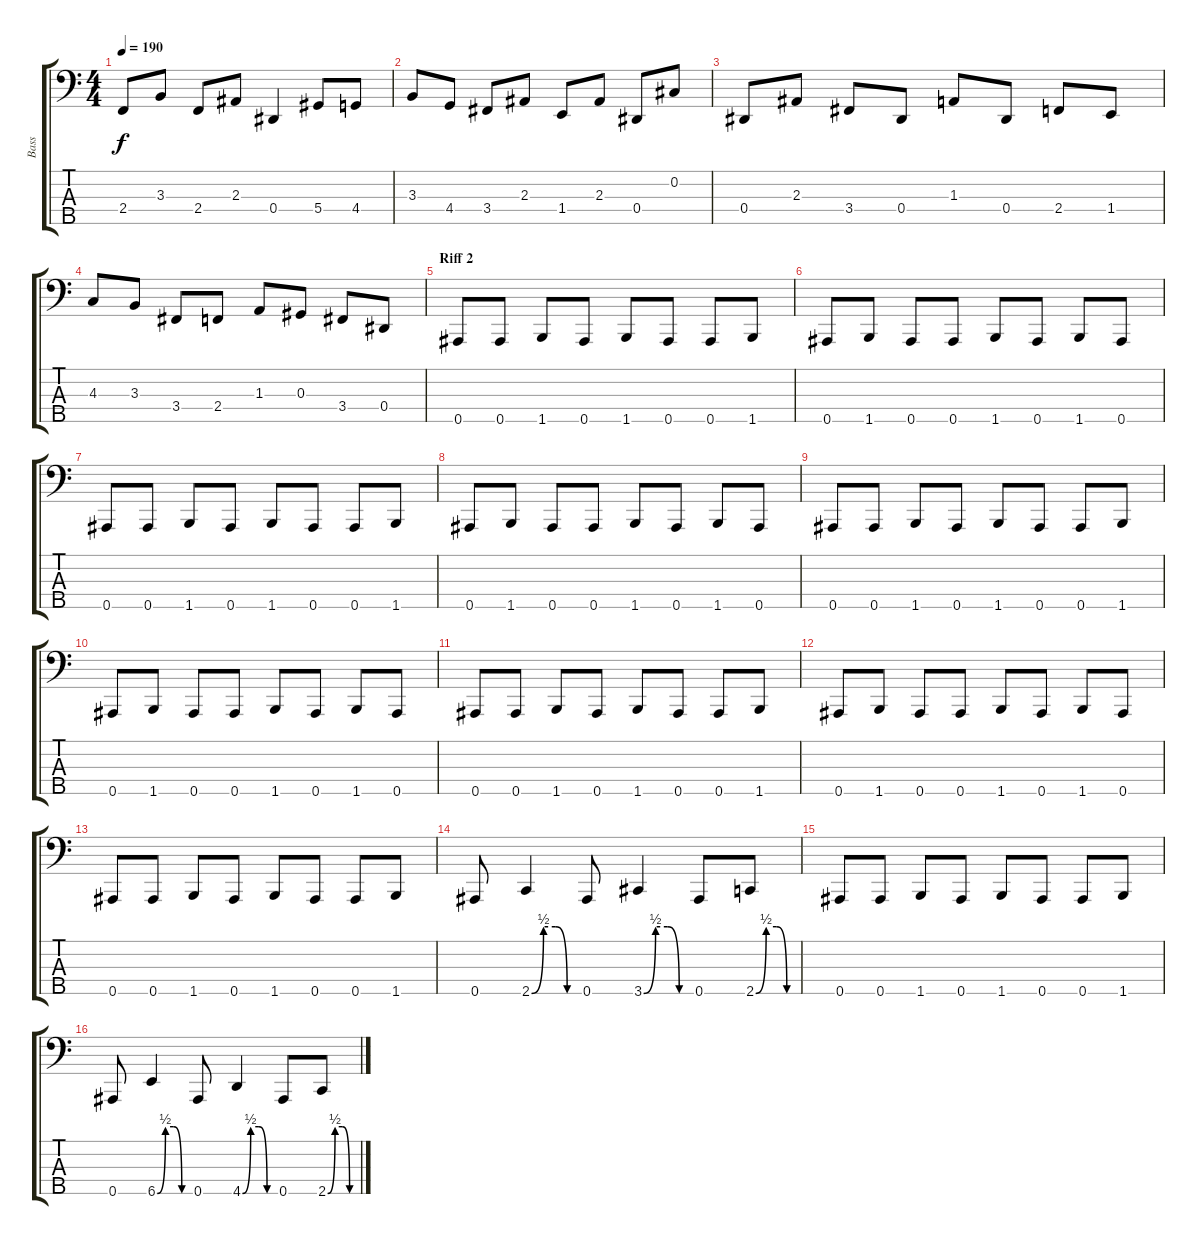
\track ("Bass" "Bass") {instrument electricbassfinger}
\staff {score tabs}
\tuning (Gb2 Db2 Ab1 Eb1 Bb0) {hide}
\ts (4 4)
\tempo 190
\clef f4
\ks c
2.4.8{dy f} 3.3.8 2.4.8 2.3.8 0.4.4 5.4.8 4.4.8 |
3.3.8 4.4.8 3.4.8 2.3.8 1.4.8 2.3.8 0.4.8 0.2.8 |
0.4.8 2.3.8 3.4.8 0.4.8 1.3.8 0.4.8 2.4.8 1.4.8 |
4.3.8 3.3.8 3.4.8 2.4.8 1.3.8 0.3.8 3.4.8 0.4.8 |
\section ("" "Riff 2")
0.5.8 0.5.8 1.5.8 0.5.8 1.5.8 0.5.8 0.5.8 1.5.8 |
0.5.8 1.5.8 0.5.8 0.5.8 1.5.8 0.5.8 1.5.8 0.5.8 |
0.5.8 0.5.8 1.5.8 0.5.8 1.5.8 0.5.8 0.5.8 1.5.8 |
0.5.8 1.5.8 0.5.8 0.5.8 1.5.8 0.5.8 1.5.8 0.5.8 |
0.5.8 0.5.8 1.5.8 0.5.8 1.5.8 0.5.8 0.5.8 1.5.8 |
0.5.8 1.5.8 0.5.8 0.5.8 1.5.8 0.5.8 1.5.8 0.5.8 |
0.5.8 0.5.8 1.5.8 0.5.8 1.5.8 0.5.8 0.5.8 1.5.8 |
0.5.8 1.5.8 0.5.8 0.5.8 1.5.8 0.5.8 1.5.8 0.5.8 |
0.5.8 0.5.8 1.5.8 0.5.8 1.5.8 0.5.8 0.5.8 1.5.8 |
0.5.8 2.5{be (custom 0 0 15 2 30 2 45 0 60 0)}.4 0.5.8 3.5{be (custom 0 0 15 2 30 2 45 0 60 0)}.4 0.5.8 2.5{be (custom 0 0 15 2 30 2 45 0 60 0)}.8 |
0.5.8 0.5.8 1.5.8 0.5.8 1.5.8 0.5.8 0.5.8 1.5.8 |
0.5.8 6.5{be (custom 0 0 15 2 30 2 45 0 60 0)}.4 0.5.8 4.5{be (custom 0 0 15 2 30 2 45 0 60 0)}.4 0.5.8 2.5{be (custom 0 0 15 2 30 2 45 0 60 0)}.8
